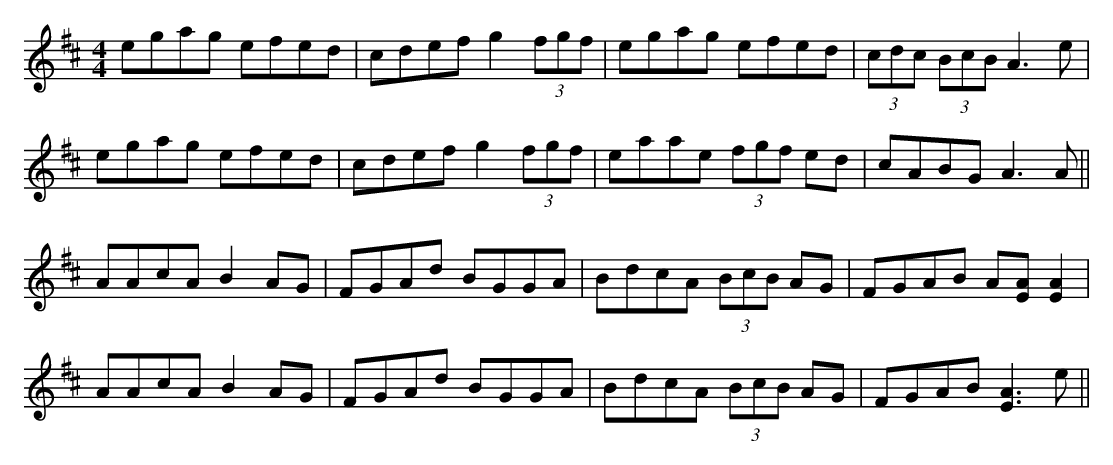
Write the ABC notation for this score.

X:1
M:4/4
K:Amix
egag efed|cdef g2(3fgf|egag efed|(3cdc (3BcB A3 e|
egag efed|cdef g2(3fgf|eaae (3fgf ed|cABG A3 A||
AAcA B2AG|FGAd BGGA|BdcA (3BcB AG|FGAB A[EA][E2A2]|
AAcA B2AG|FGAd BGGA|BdcA (3BcB AG|FGAB [E3A3] e||
